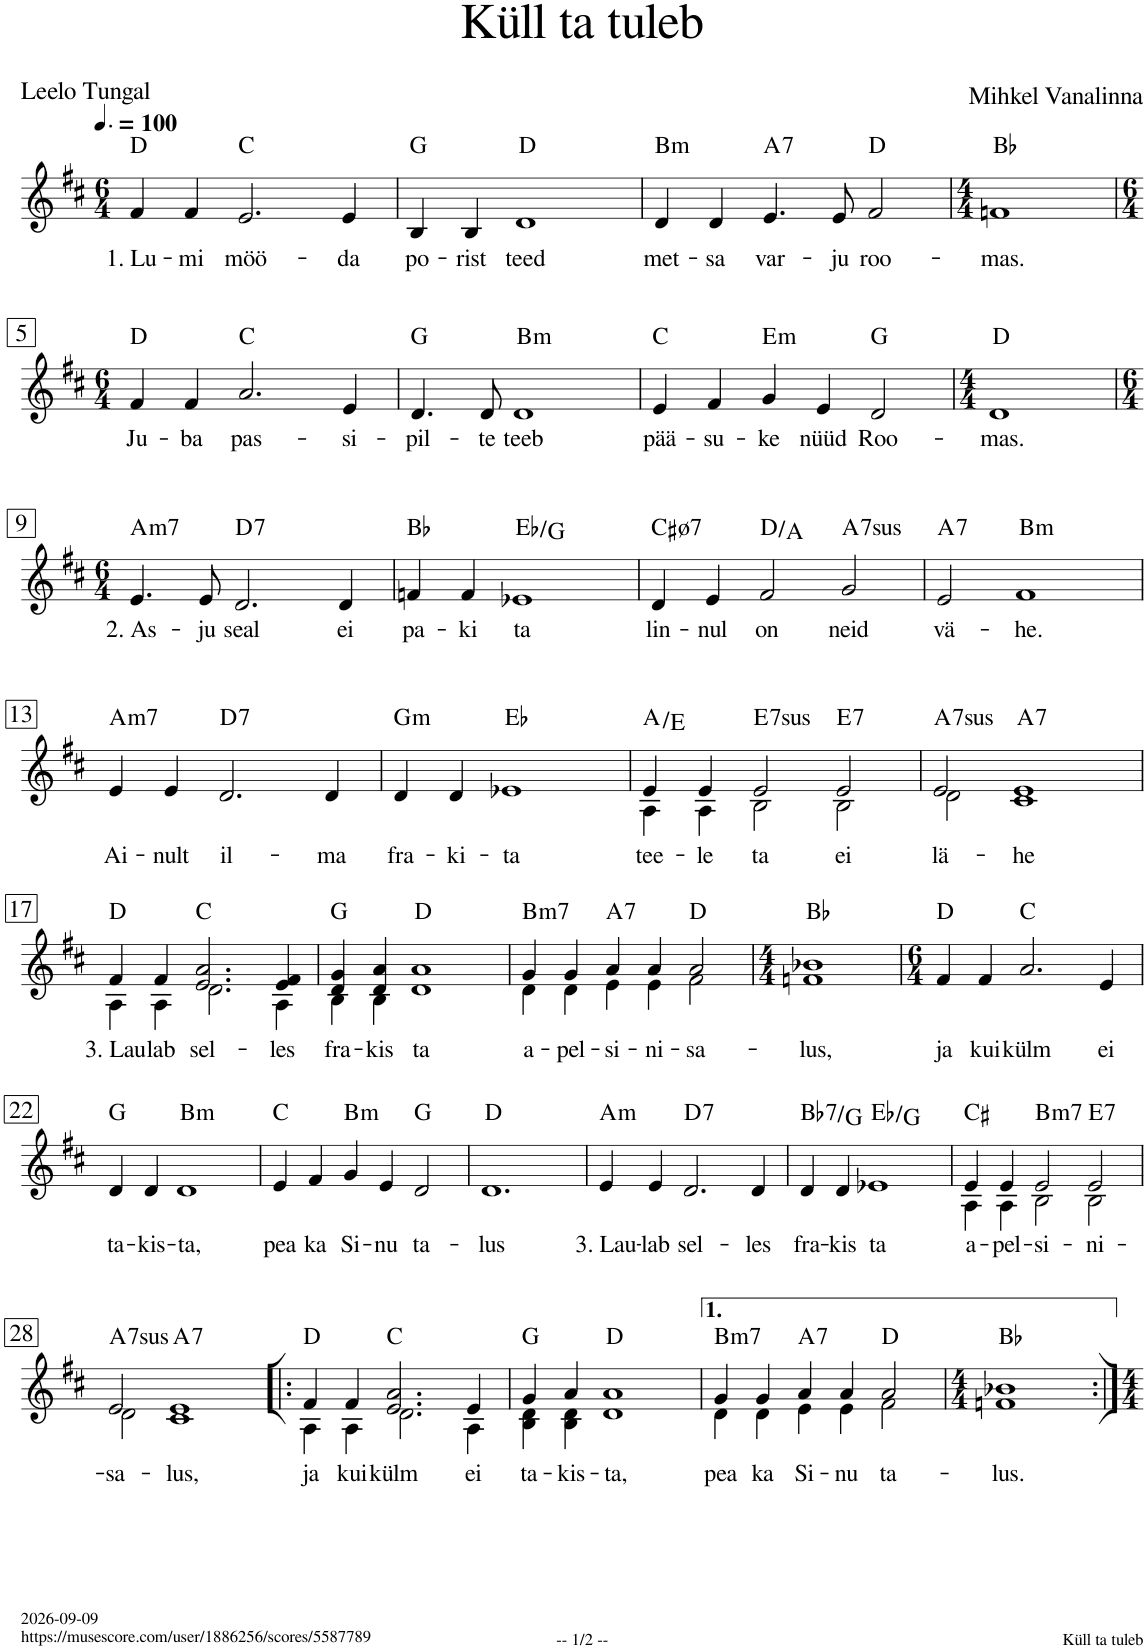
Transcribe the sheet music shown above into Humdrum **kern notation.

**kern	**text	**harte
*part1	*part1	*part1
*staff1	*staff1	*
*I"Voice	*	*
*clefG2	*	*
*k[f#c#]	*	*
*M6/4	*	*
*MM150	*	*
=1	=1	=1
!	!LO:LY:b	!
4f#/	1. Lu-	D:maj
!	!LO:LY:b	!
4f#/	-mi	.
!	!LO:LY:b	!
2.e/	möö-	C:maj
!	!LO:LY:b	!
4e/	-da	.
=2	=2	=2
!	!LO:LY:b	!
4B/	po-	G:maj
!	!LO:LY:b	!
4B/	-rist	.
!	!LO:LY:b	!
1d	teed	D:maj
=3	=3	=3
!	!LO:LY:b	!LO:H:kt=m
4d/	met-	B:min
!	!LO:LY:b	!
4d/	-sa	.
!	!LO:LY:b	!LO:H:kt=7
4.e/	var-	A:7
!	!LO:LY:b	!
8e/	-ju	.
!	!LO:LY:b	!
2f#/	roo-	D:maj
=4	=4	=4
*M4/4	*	*
!	!LO:LY:b	!
1fn	-mas.	Bb:maj
!!LO:LB:g=z
=5	=5	=5
*M6/4	*	*
!	!LO:LY:b	!
4f#/	Ju-	D:maj
!	!LO:LY:b	!
4f#/	-ba	.
!	!LO:LY:b	!
2.a/	pas-	C:maj
!	!LO:LY:b	!
4e/	-si-	.
=6	=6	=6
!	!LO:LY:b	!
4.d/	-pil-	G:maj
!	!LO:LY:b	!
8d/	-te	.
!	!LO:LY:b	!LO:H:kt=m
1d	teeb	B:min
=7	=7	=7
!	!LO:LY:b	!
4e/	pää-	C:maj
!	!LO:LY:b	!
4f#/	-su-	.
!	!LO:LY:b	!LO:H:kt=m
4g/	-ke	E:min
!	!LO:LY:b	!
4e/	nüüd	.
!	!LO:LY:b	!
2d/	Roo-	G:maj
=8	=8	=8
*M4/4	*	*
!	!LO:LY:b	!
1d	-mas.	D:maj
!!LO:LB:g=z
=9	=9	=9
*M6/4	*	*
!	!LO:LY:b	!LO:H:kt=m7
4.e/	2. As-	A:min7
!	!LO:LY:b	!
8e/	-ju	.
!	!LO:LY:b	!LO:H:kt=7
2.d/	seal	D:7
!	!LO:LY:b	!
4d/	ei	.
=10	=10	=10
!	!LO:LY:b	!
4fn/	pa-	Bb:maj
!	!LO:LY:b	!
4f/	-ki	.
!	!LO:LY:b	!
1e-X	ta	Eb:maj/3
=11	=11	=11
!	!LO:LY:b	!LO:H:kt=7
4d/	lin-	C#:hdim7
!	!LO:LY:b	!
4e/	-nul	.
!	!LO:LY:b	!
2f#/	on	D:maj/5
!	!LO:LY:b	!LO:H:kt=7sus
2g/	neid	A:sus4(7)
=12	=12	=12
!	!LO:LY:b	!LO:H:kt=7
2e/	vä-	A:7
!	!LO:LY:b	!LO:H:kt=m
1f#	-he.	B:min
!!LO:LB:g=z
=13	=13	=13
!	!LO:LY:b	!LO:H:kt=m7
4e/	Ai-	A:min7
!	!LO:LY:b	!
4e/	nult	.
!	!LO:LY:b	!LO:H:kt=7
2.d/	il-	D:7
!	!LO:LY:b	!
4d/	-ma	.
=14	=14	=14
!	!LO:LY:b	!LO:H:kt=m
4d/	fra-	G:min
!	!LO:LY:b	!
4d/	-ki-	.
!	!LO:LY:b	!
1e-X	-ta	Eb:maj
=15	=15	=15
!	!LO:LY:b	!
*^	*	*
4e/	4A\	tee-	A:maj/5
!	!	!LO:LY:b	!
4e/	4A\	-le	.
!	!	!LO:LY:b	!LO:H:kt=7sus
2e/	2B\	ta	E:sus4(7)
!	!	!LO:LY:b	!LO:H:kt=7
2e/	2B\	ei	E:7
=16	=16	=16	=16
!	!	!LO:LY:b	!LO:H:kt=7sus
2e/	2d\	lä-	A:sus4(7)
!	!	!LO:LY:b	!LO:H:kt=7
1e	1c#	-he	A:7
!!LO:LB:g=z	!!
=17	=17	=17	=17
!	!	!LO:LY:b	!
4f#/	4A\	3. Lau	D:maj
!	!	!LO:LY:b	!
4f#/	4A\	lab	.
!	!	!LO:LY:b	!
2.e/ 2.a/	2.d\	sel-	C:maj
!	!	!LO:LY:b	!
4e/ 4f#/	4A\	-les	.
=18	=18	=18	=18
!	!	!LO:LY:b	!
4d/ 4g/	4B\	fra-	G:maj
!	!	!LO:LY:b	!
4d/ 4a/	4B\	-kis	.
!	!	!LO:LY:b	!
1a	1d	ta	D:maj
=19	=19	=19	=19
!	!	!LO:LY:b	!LO:H:kt=m7
4g/	4d\	a-	B:min7
!	!	!LO:LY:b	!
4g/	4d\	-pel-	.
!	!	!LO:LY:b	!LO:H:kt=7
4a/	4e\	-si-	A:7
!	!	!LO:LY:b	!
4a/	4e\	ni-	.
!	!	!LO:LY:b	!
2a/	2f#\	-sa-	D:maj
=20	=20	=20	=20
*M4/4	*	*	*
!	!	!LO:LY:b	!
1b-X	1fn	-lus,	Bb:maj
*v	*v	*	*
=21	=21	=21
*M6/4	*	*
*^	*	*
!	!	!LO:LY:b	!
*v	*v	*	*
4f#/	ja	D:maj
!	!LO:LY:b	!
4f#/	kui	.
!	!LO:LY:b	!
2.a/	külm	C:maj
!	!LO:LY:b	!
4e/	ei	.
!!LO:LB:g=z
=22	=22	=22
!	!LO:LY:b	!
4d/	ta-	G:maj
!	!LO:LY:b	!
4d/	kis-	.
!	!LO:LY:b	!LO:H:kt=m
1d	-ta,	B:min
=23	=23	=23
!	!LO:LY:b	!
4e/	pea	C:maj
!	!LO:LY:b	!
4f#/	ka	.
!	!LO:LY:b	!LO:H:kt=m
4g/	Si-	B:min
!	!LO:LY:b	!
4e/	-nu	.
!	!LO:LY:b	!
2d/	ta-	G:maj
=24	=24	=24
!	!LO:LY:b	!
1.d	-lus	D:maj
=25	=25	=25
!	!LO:LY:b	!LO:H:kt=m
4e/	3. Lau-	A:min
!	!LO:LY:b	!
4e/	-lab	.
!	!LO:LY:b	!LO:H:kt=7
2.d/	sel-	D:7
!	!LO:LY:b	!
4d/	-les	.
=26	=26	=26
!	!LO:LY:b	!LO:H:kt=7
4d/	fra-	Bb:7/6
!	!LO:LY:b	!
4d/	-kis	.
!	!LO:LY:b	!
1e-X	ta	Eb:maj/3
=27	=27	=27
!	!LO:LY:b	!
*^	*	*
4e/	4A\	a-	C#:maj
!	!	!LO:LY:b	!
4e/	4A\	-pel-	.
!	!	!LO:LY:b	!LO:H:kt=m7
2e/	2B\	-si-	B:min7
!	!	!LO:LY:b	!LO:H:kt=7
2e/	2B\	-ni-	E:7
!!LO:LB:g=z	!!
=28	=28	=28	=28
!	!	!LO:LY:b	!LO:H:kt=7sus
2e/	2d\	-sa-	A:sus4(7)
!	!	!LO:LY:b	!LO:H:kt=7
1e	1c#	-lus,	A:7
=29!|:	=29!|:	=29!|:	=29!|:
!	!	!LO:LY:b	!
4f#/	4A\	ja	D:maj
!	!	!LO:LY:b	!
4f#/	4A\	kui	.
!	!	!LO:LY:b	!
2.e/ 2.a/	2.d\	külm	C:maj
!	!	!LO:LY:b	!
4e/	4A\	ei	.
=30	=30	=30	=30
!	!	!LO:LY:b	!
4g/	4B\ 4d\	ta-	G:maj
!	!	!LO:LY:b	!
4a/	4B\ 4d\	-kis-	.
!	!	!LO:LY:b	!
1a	1d	-ta,	D:maj
=31	=31	=31	=31
!	!	!LO:LY:b	!LO:H:kt=m7
4g/	4d\	pea	B:min7
!	!	!LO:LY:b	!
4g/	4d\	ka	.
!	!	!LO:LY:b	!LO:H:kt=7
4a/	4e\	Si-	A:7
!	!	!LO:LY:b	!
4a/	4e\	-nu	.
!	!	!LO:LY:b	!
2a/	2f#\	ta-	D:maj
=32	=32	=32	=32
*M4/4	*	*	*
!	!	!LO:LY:b	!
1b-X	1fn	-lus.	Bb:maj
*v	*v	*	*
=:|!	=:|!	=:|!
*-	*-	*-
